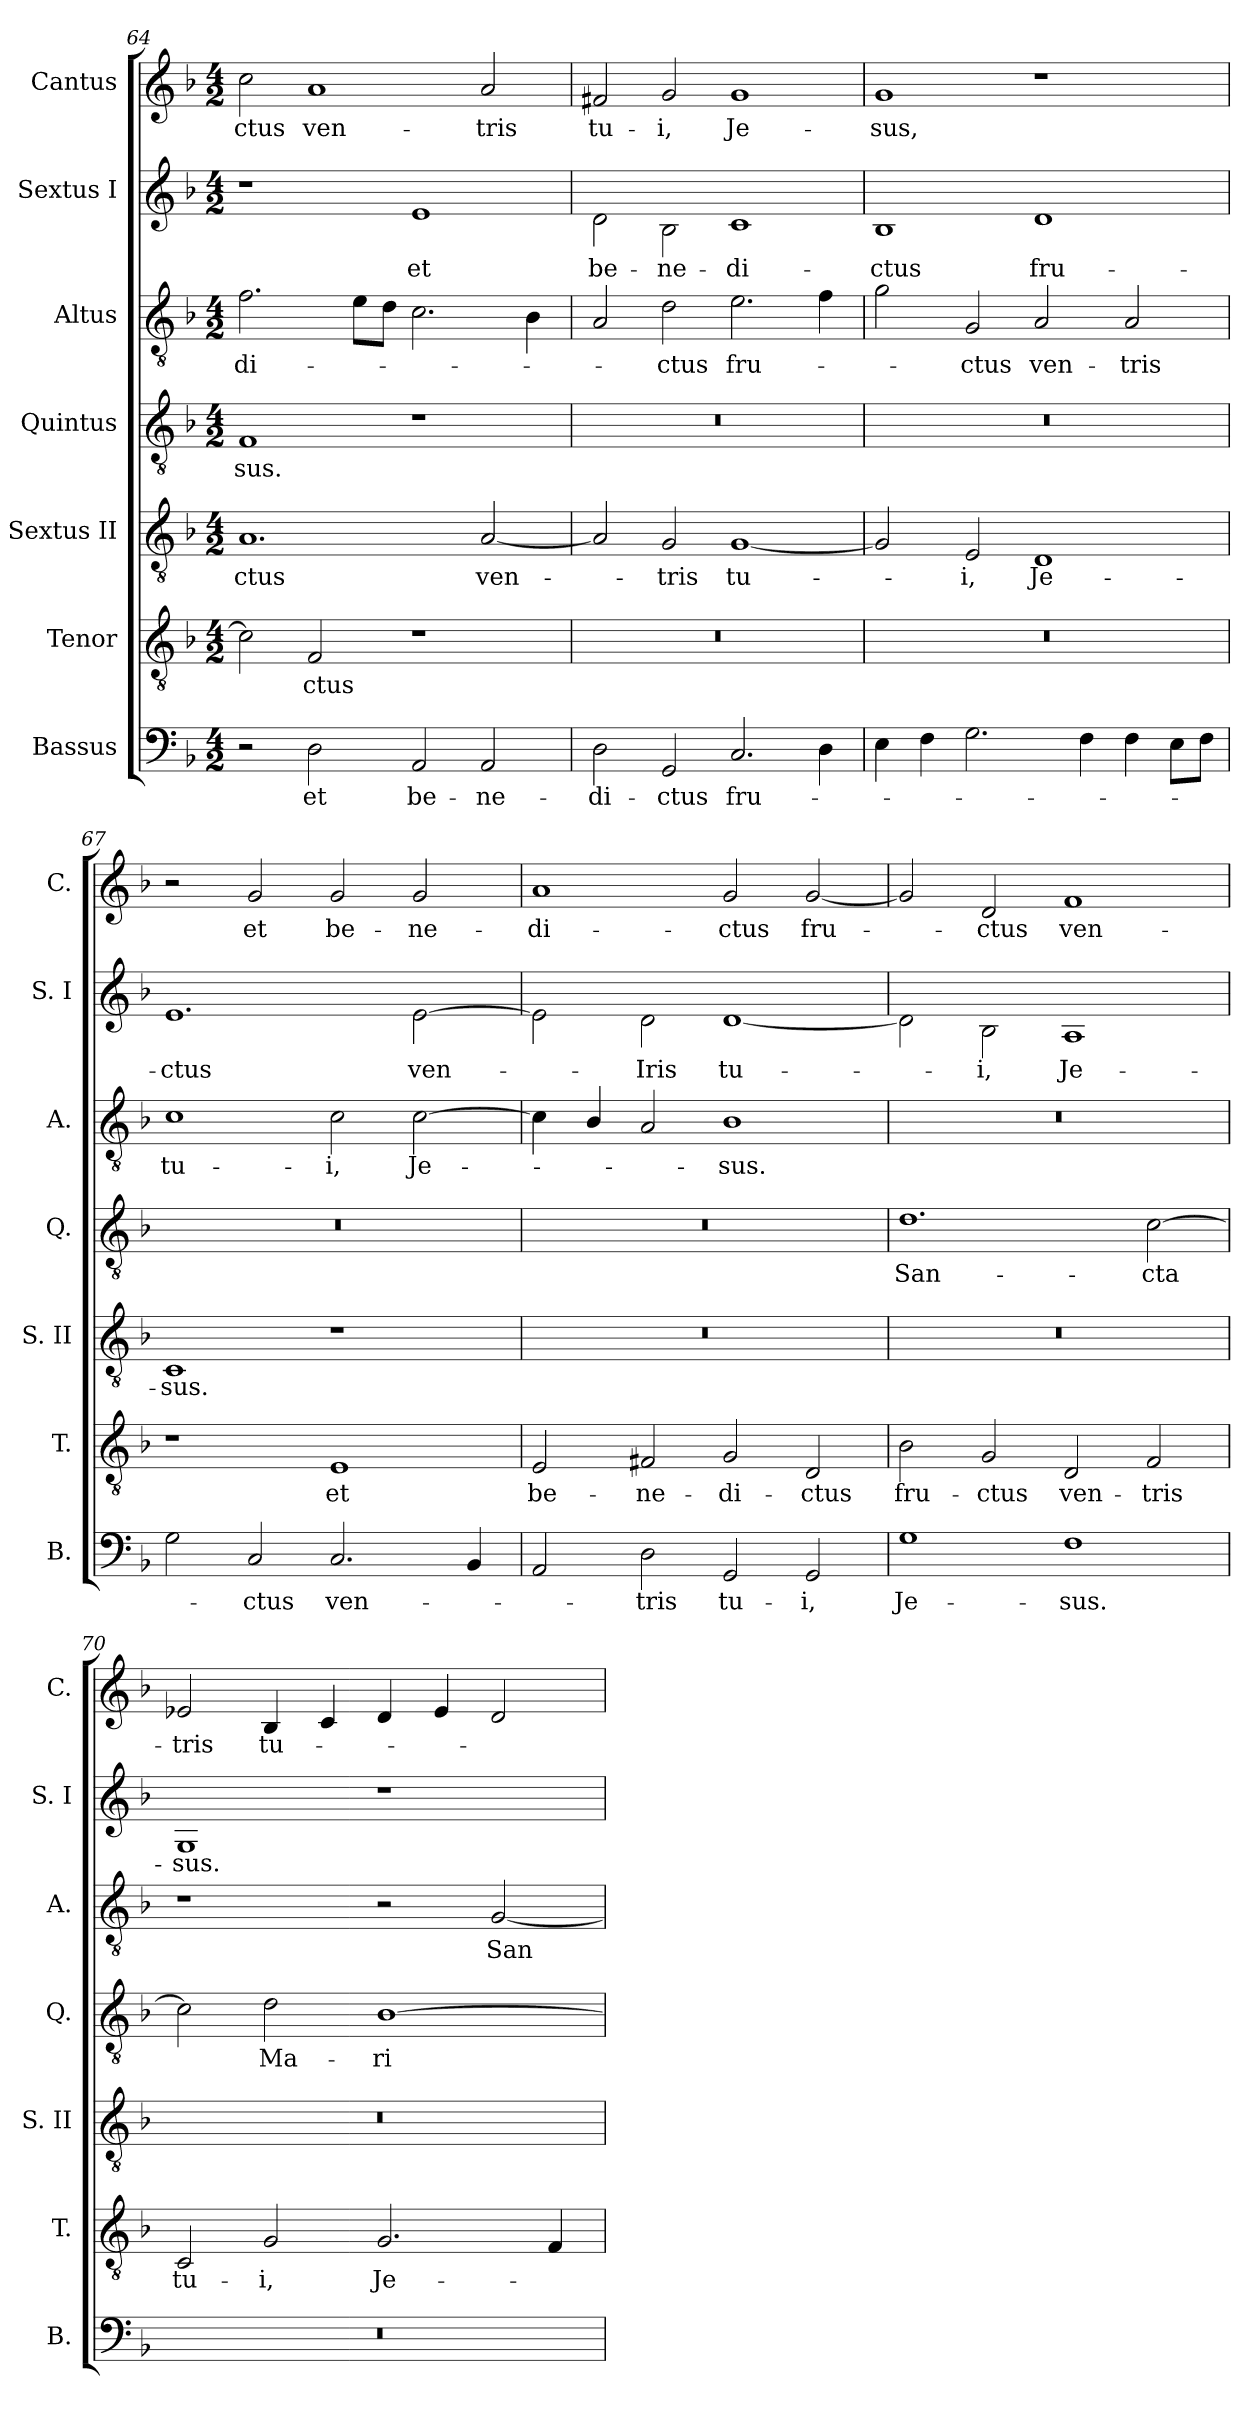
**kern	**text	**kern	**text	**kern	**text	**kern	**text	**kern	**text	**kern	**text	**kern	**text
*part7	*part7	*part6	*part6	*part5	*part5	*part4	*part4	*part3	*part3	*part2	*part2	*part1	*part1
*staff7	*staff7	*staff6	*staff6	*staff5	*staff5	*staff4	*staff4	*staff3	*staff3	*staff2	*staff2	*staff1	*staff1
*I"Bassus	*	*I"Tenor	*	*I"Sextus II	*	*I"Quintus	*	*I"Altus	*	*I"Sextus I	*	*I"Cantus	*
*I'B.	*	*I'T.	*	*I'S. II	*	*I'Q.	*	*I'A.	*	*I'S. I	*	*I'C.	*
*clefF4	*	*clefGv2	*	*clefGv2	*	*clefGv2	*	*clefGv2	*	*clefG2	*	*clefG2	*
*k[b-]	*	*k[b-]	*	*k[b-]	*	*k[b-]	*	*k[b-]	*	*k[b-]	*	*k[b-]	*
*M4/2	*	*M4/2	*	*M4/2	*	*M4/2	*	*M4/2	*	*M4/2	*	*M4/2	*
=64	=64	=64	=64	=64	=64	=64	=64	=64	=64	=64	=64	=64	=64
2r	.	2c\]	.	1.A	-ctus	1F	-sus.	2.f\	-di-	1r	.	2cc\	-ctus
2D\	et	2F/	-ctus	.	.	.	.	.	.	.	.	1a	ven-
.	.	.	.	.	.	.	.	8e\L	.	.	.	.	.
.	.	.	.	.	.	.	.	8d\J	.	.	.	.	.
2AA/	be-	1r	.	.	.	1r	.	2.c\	.	1e	et	.	.
2AA/	-ne-	.	.	[2A/	ven-	.	.	.	.	.	.	2a/	-tris
.	.	.	.	.	.	.	.	4B-\	.	.	.	.	.
=65	=65	=65	=65	=65	=65	=65	=65	=65	=65	=65	=65	=65	=65
2D\	-di-	0r	.	2A/]	.	0r	.	2A/	.	2d\	be-	2f#X/	tu-
2GG/	-ctus	.	.	2G/	-tris	.	.	2d\	-ctus	2B-\	-ne-	2g/	-i,
2.C/	fru-	.	.	[1G	tu-	.	.	2.e\	fru-	1c	-di-	1g	Je-
4D\	.	.	.	.	.	.	.	4f\	.	.	.	.	.
=66	=66	=66	=66	=66	=66	=66	=66	=66	=66	=66	=66	=66	=66
4E\	.	0r	.	2G/]	.	0r	.	2g\	.	1B-	-ctus	1g	-sus,
4F\	.	.	.	.	.	.	.	.	.	.	.	.	.
2.G\	.	.	.	2E/	-i,	.	.	2G/	-ctus	.	.	.	.
.	.	.	.	1D	Je-	.	.	2A/	ven-	1d	fru-	1r	.
4F\	.	.	.	.	.	.	.	.	.	.	.	.	.
4F\	.	.	.	.	.	.	.	2A/	-tris	.	.	.	.
8E\L	.	.	.	.	.	.	.	.	.	.	.	.	.
8F\J	.	.	.	.	.	.	.	.	.	.	.	.	.
=67	=67	=67	=67	=67	=67	=67	=67	=67	=67	=67	=67	=67	=67
2G\	.	1r	.	1C	-sus.	0r	.	1c	tu-	1.e	-ctus	2r	.
2C/	-ctus	.	.	.	.	.	.	.	.	.	.	2g/	et
2.C/	ven-	1E	et	1r	.	.	.	2c\	-i,	.	.	2g/	be-
.	.	.	.	.	.	.	.	[2c\	Je-	[2e\	ven-	2g/	-ne-
4BB-/	.	.	.	.	.	.	.	.	.	.	.	.	.
!!LO:LB:g=z
=68	=68	=68	=68	=68	=68	=68	=68	=68	=68	=68	=68	=68	=68
2AA/	.	2E/	be-	0r	.	0r	.	4c\]	.	2e\]	.	1a	-di-
.	.	.	.	.	.	.	.	4B-/	.	.	.	.	.
2D\	-tris	2F#X/	-ne-	.	.	.	.	2A/	.	2d\	-Iris	.	.
2GG/	tu-	2G/	-di-	.	.	.	.	1B-	-sus.	[1d	tu-	2g/	-ctus
2GG/	-i,	2D/	-ctus	.	.	.	.	.	.	.	.	[2g/	fru-
=69	=69	=69	=69	=69	=69	=69	=69	=69	=69	=69	=69	=69	=69
1G	Je-	2B-\	fru­-	0r	.	1.d	San-	0r	.	2d\]	.	2g/]	.
.	.	2G/	-ctus	.	.	.	.	.	.	2B-\	-i,	2d/	-ctus
1F	-sus.	2D/	ven-	.	.	.	.	.	.	1A	Je-	1f	ven-
.	.	2F/	-tris	.	.	[2c\	-cta	.	.	.	.	.	.
=70	=70	=70	=70	=70	=70	=70	=70	=70	=70	=70	=70	=70	=70
0r	.	2C/	tu-	0r	.	2c\]	.	1r	.	1G	-sus.	2e-X/	-tris
.	.	2G/	-i,	.	.	2d\	Ma-	.	.	.	.	4B-/	tu-
.	.	.	.	.	.	.	.	.	.	.	.	4c/	.
.	.	2.G/	Je-	.	.	[1B-	-ri-	2r	.	1r	.	4d/	.
.	.	.	.	.	.	.	.	.	.	.	.	4e-/	.
.	.	.	.	.	.	.	.	[2G/	San-	.	.	2d/	.
.	.	4F/	.	.	.	.	.	.	.	.	.	.	.
=	=	=	=	=	=	=	=	=	=	=	=	=	=
*-	*-	*-	*-	*-	*-	*-	*-	*-	*-	*-	*-	*-	*-
